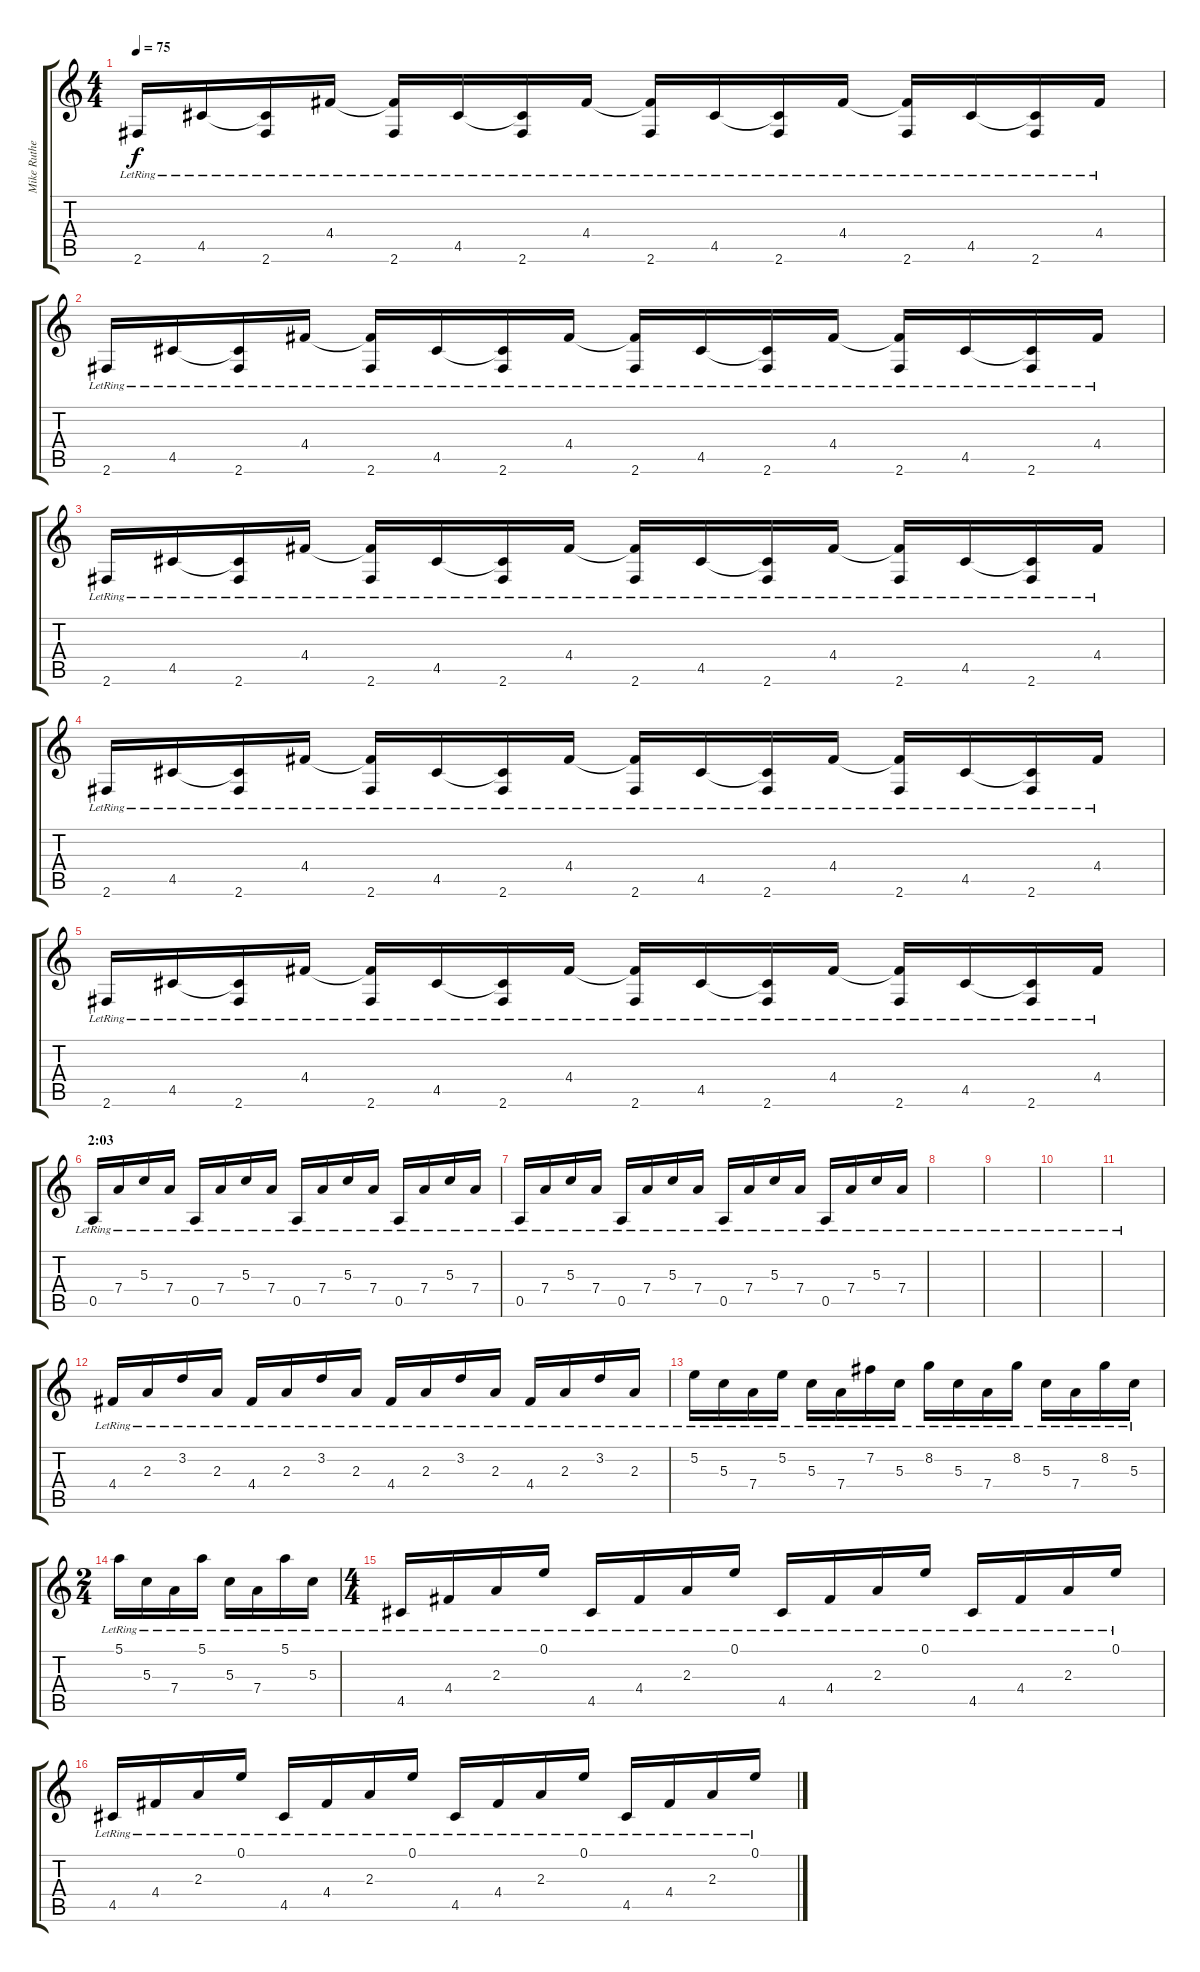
\track ("Mike Rutherford (clean guitar rhythm)" "Mike Ruthe") {instrument electricguitarjazz}
\staff {score tabs}
\tuning (E4 B3 G3 D3 A2 E2) {hide}
\ts (4 4)
\tempo 75
\clef g2
\ks c
2.6{lr}.16{dy f} 4.5{lr}.16 (4.5{t} 2.6{lr}).16 4.4{lr}.16 (4.4{t} 2.6{lr}).16 4.5{lr}.16 (4.5{t} 2.6{lr}).16 4.4{lr}.16 (4.4{t} 2.6{lr}).16 4.5{lr}.16 (4.5{t} 2.6{lr}).16 4.4{lr}.16 (4.4{t} 2.6{lr}).16 4.5{lr}.16 (4.5{t} 2.6{lr}).16 4.4{lr}.16 |
2.6{lr}.16 4.5{lr}.16 (4.5{t} 2.6{lr}).16 4.4{lr}.16 (4.4{t} 2.6{lr}).16 4.5{lr}.16 (4.5{t} 2.6{lr}).16 4.4{lr}.16 (4.4{t} 2.6{lr}).16 4.5{lr}.16 (4.5{t} 2.6{lr}).16 4.4{lr}.16 (4.4{t} 2.6{lr}).16 4.5{lr}.16 (4.5{t} 2.6{lr}).16 4.4{lr}.16 |
2.6{lr}.16 4.5{lr}.16 (4.5{t} 2.6{lr}).16 4.4{lr}.16 (4.4{t} 2.6{lr}).16 4.5{lr}.16 (4.5{t} 2.6{lr}).16 4.4{lr}.16 (4.4{t} 2.6{lr}).16 4.5{lr}.16 (4.5{t} 2.6{lr}).16 4.4{lr}.16 (4.4{t} 2.6{lr}).16 4.5{lr}.16 (4.5{t} 2.6{lr}).16 4.4{lr}.16 |
2.6{lr}.16 4.5{lr}.16 (4.5{t} 2.6{lr}).16 4.4{lr}.16 (4.4{t} 2.6{lr}).16 4.5{lr}.16 (4.5{t} 2.6{lr}).16 4.4{lr}.16 (4.4{t} 2.6{lr}).16 4.5{lr}.16 (4.5{t} 2.6{lr}).16 4.4{lr}.16 (4.4{t} 2.6{lr}).16 4.5{lr}.16 (4.5{t} 2.6{lr}).16 4.4{lr}.16 |
2.6{lr}.16 4.5{lr}.16 (4.5{t} 2.6{lr}).16 4.4{lr}.16 (4.4{t} 2.6{lr}).16 4.5{lr}.16 (4.5{t} 2.6{lr}).16 4.4{lr}.16 (4.4{t} 2.6{lr}).16 4.5{lr}.16 (4.5{t} 2.6{lr}).16 4.4{lr}.16 (4.4{t} 2.6{lr}).16 4.5{lr}.16 (4.5{t} 2.6{lr}).16 4.4{lr}.16 |
\section ("" "2:03")
0.5{lr}.16 7.4{lr}.16 5.3{lr}.16 7.4{lr}.16 0.5{lr}.16 7.4{lr}.16 5.3{lr}.16 7.4{lr}.16 0.5{lr}.16 7.4{lr}.16 5.3{lr}.16 7.4{lr}.16 0.5{lr}.16 7.4{lr}.16 5.3{lr}.16 7.4{lr}.16 |
0.5{lr}.16 7.4{lr}.16 5.3{lr}.16 7.4{lr}.16 0.5{lr}.16 7.4{lr}.16 5.3{lr}.16 7.4{lr}.16 0.5{lr}.16 7.4{lr}.16 5.3{lr}.16 7.4{lr}.16 0.5{lr}.16 7.4{lr}.16 5.3{lr}.16 7.4{lr}.16 |
|
|
|
|
4.4{lr}.16 2.3{lr}.16 3.2{lr}.16 2.3{lr}.16 4.4{lr}.16 2.3{lr}.16 3.2{lr}.16 2.3{lr}.16 4.4{lr}.16 2.3{lr}.16 3.2{lr}.16 2.3{lr}.16 4.4{lr}.16 2.3{lr}.16 3.2{lr}.16 2.3{lr}.16 |
5.2{lr}.16 5.3{lr}.16 7.4{lr}.16 5.2{lr}.16 5.3{lr}.16 7.4{lr}.16 7.2{lr}.16 5.3{lr}.16 8.2{lr}.16 5.3{lr}.16 7.4{lr}.16 8.2{lr}.16 5.3{lr}.16 7.4{lr}.16 8.2{lr}.16 5.3{lr}.16 |
\ts (2 4)
5.1{lr}.16 5.3{lr}.16 7.4{lr}.16 5.1{lr}.16 5.3{lr}.16 7.4{lr}.16 5.1{lr}.16 5.3{lr}.16 |
\ts (4 4)
4.5{lr}.16 4.4{lr}.16 2.3{lr}.16 0.1{lr}.16 4.5{lr}.16 4.4{lr}.16 2.3{lr}.16 0.1{lr}.16 4.5{lr}.16 4.4{lr}.16 2.3{lr}.16 0.1{lr}.16 4.5{lr}.16 4.4{lr}.16 2.3{lr}.16 0.1{lr}.16 |
4.5{lr}.16 4.4{lr}.16 2.3{lr}.16 0.1{lr}.16 4.5{lr}.16 4.4{lr}.16 2.3{lr}.16 0.1{lr}.16 4.5{lr}.16 4.4{lr}.16 2.3{lr}.16 0.1{lr}.16 4.5{lr}.16 4.4{lr}.16 2.3{lr}.16 0.1{lr}.16
